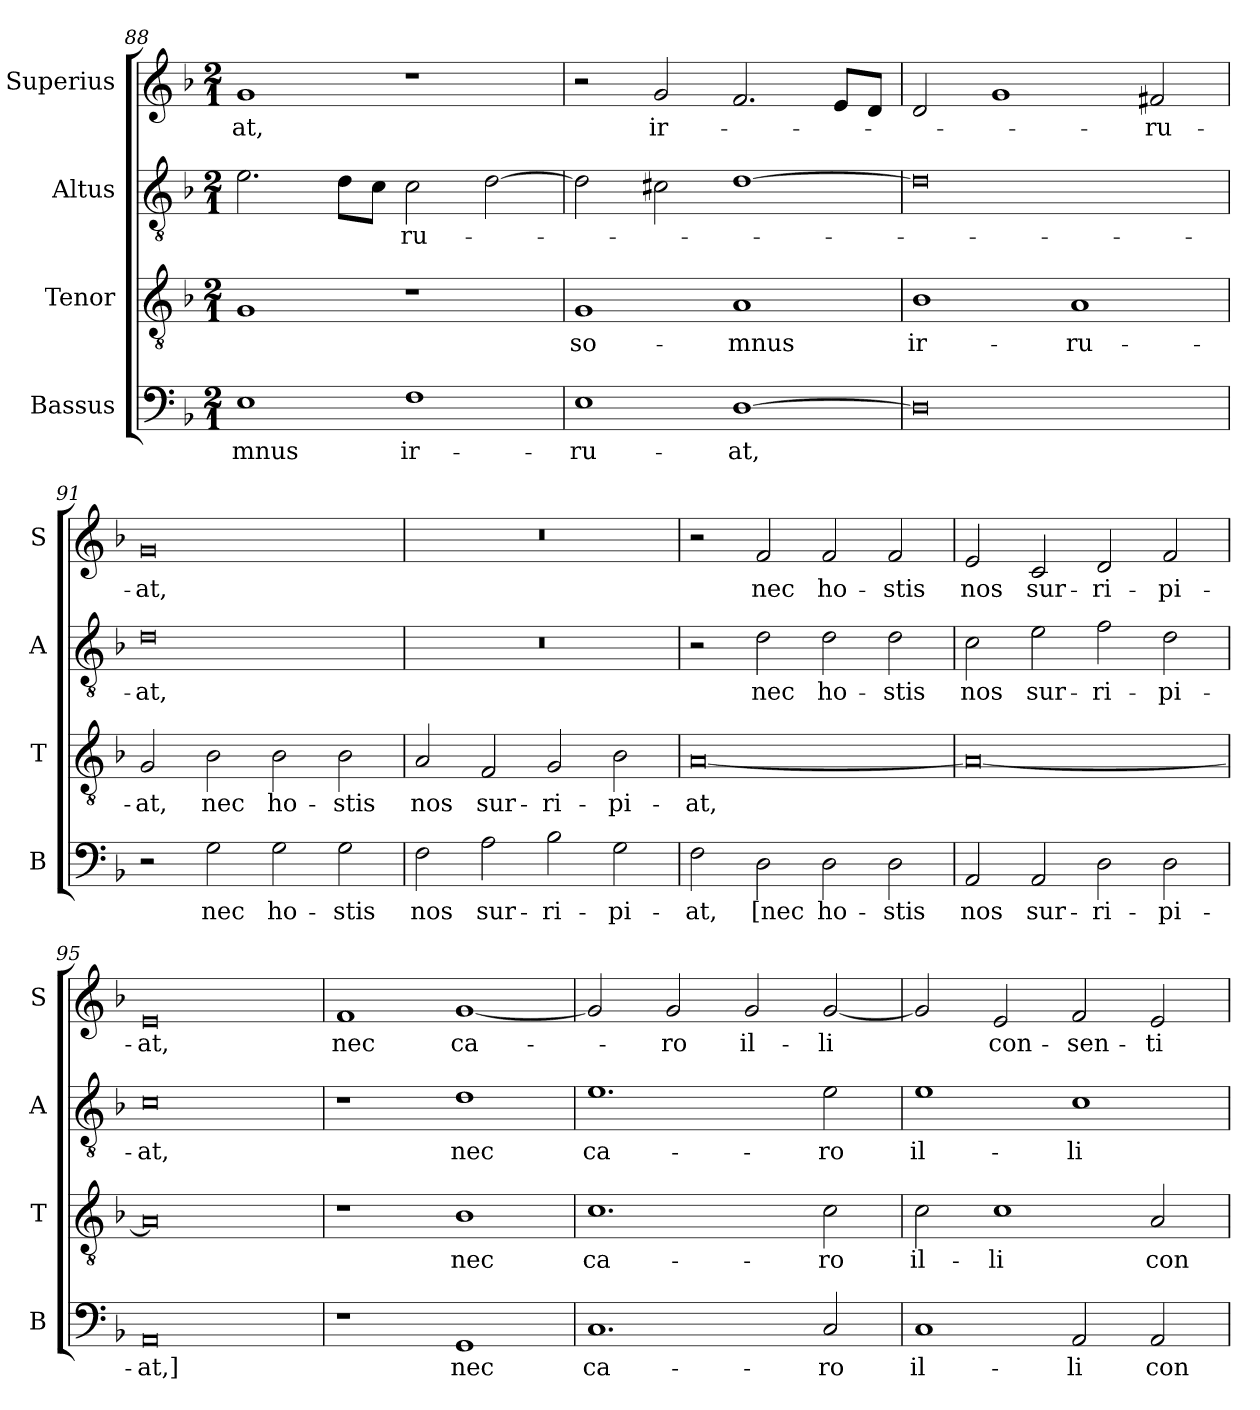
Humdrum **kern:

**kern	**text	**kern	**text	**kern	**text	**kern	**text
*part4	*part4	*part3	*part3	*part2	*part2	*part1	*part1
*staff4	*staff4	*staff3	*staff3	*staff2	*staff2	*staff1	*staff1
*I"Bassus	*	*I"Tenor	*	*I"Altus	*	*I"Superius	*
*I'B	*	*I'T	*	*I'A	*	*I'S	*
*clefF4	*	*clefGv2	*	*clefGv2	*	*clefG2	*
*k[b-]	*	*k[b-]	*	*k[b-]	*	*k[b-]	*
*F:	*	*F:	*	*F:	*	*F:	*
*M2/1	*	*M2/1	*	*M2/1	*	*M2/1	*
=88	=88	=88	=88	=88	=88	=88	=88
1E	-mnus	1G	.	2.e	.	1g	-at,
.	.	.	.	8dL	.	.	.
.	.	.	.	8cJ	.	.	.
1F	ir-	1r	.	2c	-ru-	1r	.
.	.	.	.	[2d	.	.	.
=89	=89	=89	=89	=89	=89	=89	=89
1E	-ru-	1G	so-	2d]	.	2r	.
.	.	.	.	2c#X	.	2g	ir-
[1D	-at,	1A	-mnus	[1d	.	2.f	.
.	.	.	.	.	.	8eL	.
.	.	.	.	.	.	8dJ	.
=90	=90	=90	=90	=90	=90	=90	=90
0D]	.	1B-	ir-	0d]	.	2d	.
.	.	.	.	.	.	1g	.
.	.	1A	-ru-	.	.	.	.
.	.	.	.	.	.	2f#X	-ru-
=91	=91	=91	=91	=91	=91	=91	=91
2r	.	2G	-at,	0d	-at,	0g	-at,
2G	nec	2B-	nec	.	.	.	.
2G	ho-	2B-	ho-	.	.	.	.
2G	-stis	2B-	-stis	.	.	.	.
=92	=92	=92	=92	=92	=92	=92	=92
2F	nos	2A	nos	0r	.	0r	.
2A	sur-	2F	sur-	.	.	.	.
2B-	-ri-	2G	-ri-	.	.	.	.
2G	-pi-	2B-	-pi-	.	.	.	.
=93	=93	=93	=93	=93	=93	=93	=93
2F	-at,	[0A	-at,	2r	.	2r	.
2D	[nec	.	.	2d	nec	2f	nec
2D	ho-	.	.	2d	ho-	2f	ho-
2D	-stis	.	.	2d	-stis	2f	-stis
=94	=94	=94	=94	=94	=94	=94	=94
2AA	nos	0A_	.	2c	nos	2e	nos
2AA	sur-	.	.	2e	sur-	2c	sur-
2D	-ri-	.	.	2f	-ri-	2d	-ri-
2D	-pi-	.	.	2d	-pi-	2f	-pi-
=95	=95	=95	=95	=95	=95	=95	=95
0AA	-at,]	0A]	.	0c	-at,	0e	-at,
=96	=96	=96	=96	=96	=96	=96	=96
1r	.	1r	.	1r	.	1f	nec
1GG	nec	1B-	nec	1d	nec	[1g	ca-
=97	=97	=97	=97	=97	=97	=97	=97
1.C	ca-	1.c	ca-	1.e	ca-	2g]	.
.	.	.	.	.	.	2g	-ro
.	.	.	.	.	.	2g	il-
2C	-ro	2c	-ro	2e	-ro	[2g	-li
=98	=98	=98	=98	=98	=98	=98	=98
1C	il-	2c	il-	1e	il-	2g]	.
.	.	1c	-li	.	.	2e	con-
2AA	-li	.	.	1c	-li	2f	-sen-
2AA	con-	2A	con-	.	.	2e	-ti-
=	=	=	=	=	=	=	=
*-	*-	*-	*-	*-	*-	*-	*-
